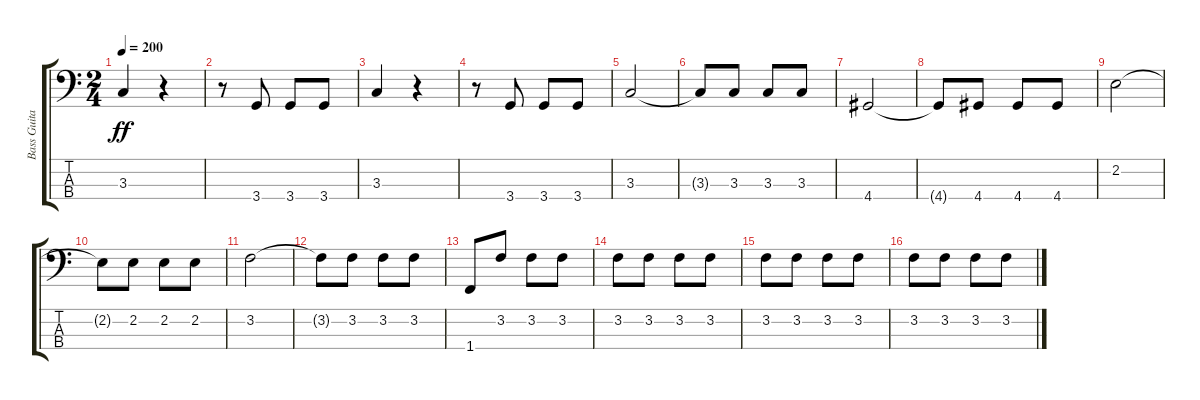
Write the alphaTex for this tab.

\track ("Bass Guitar" "Bass Guita") {instrument electricbassfinger}
\staff {score tabs}
\tuning (G2 D2 A1 E1) {hide}
\ts (2 4)
\tempo 200
\clef f4
\ks c
3.3.4{dy ff} r.4 |
r.8 3.4.8 3.4.8 3.4.8 |
3.3.4 r.4 |
r.8 3.4.8 3.4.8 3.4.8 |
3.3.2 |
3.3{t}.8 3.3.8 3.3.8 3.3.8 |
4.4.2 |
4.4{t}.8 4.4.8 4.4.8 4.4.8 |
2.2.2 |
2.2{t}.8 2.2.8 2.2.8 2.2.8 |
3.2.2 |
3.2{t}.8 3.2.8 3.2.8 3.2.8 |
1.4.8 3.2.8 3.2.8 3.2.8 |
3.2.8 3.2.8 3.2.8 3.2.8 |
3.2.8 3.2.8 3.2.8 3.2.8 |
3.2.8 3.2.8 3.2.8 3.2.8
